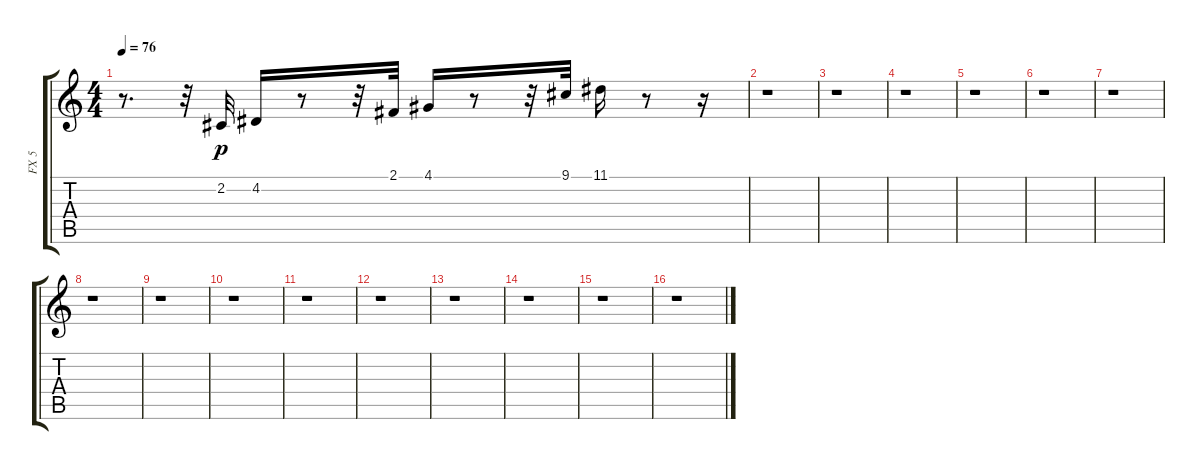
\track ("FX 5" "FX 5") {instrument fx5brightness}
\staff {score tabs}
\tuning (E4 B3 G3 D3 A2 E2) {hide}
\ts (4 4)
\tempo 76
\clef g2
\ks c
r.8{d dy p} r.32 2.2.32 4.2.16 r.8 r.32 2.1.32 4.1.16 r.8 r.32 9.1.32 11.1.16 r.8 r.16 |
r.1 |
r.1 |
r.1 |
r.1 |
r.1 |
r.1 |
r.1 |
r.1 |
r.1 |
r.1 |
r.1 |
r.1 |
r.1 |
r.1 |
r.1
